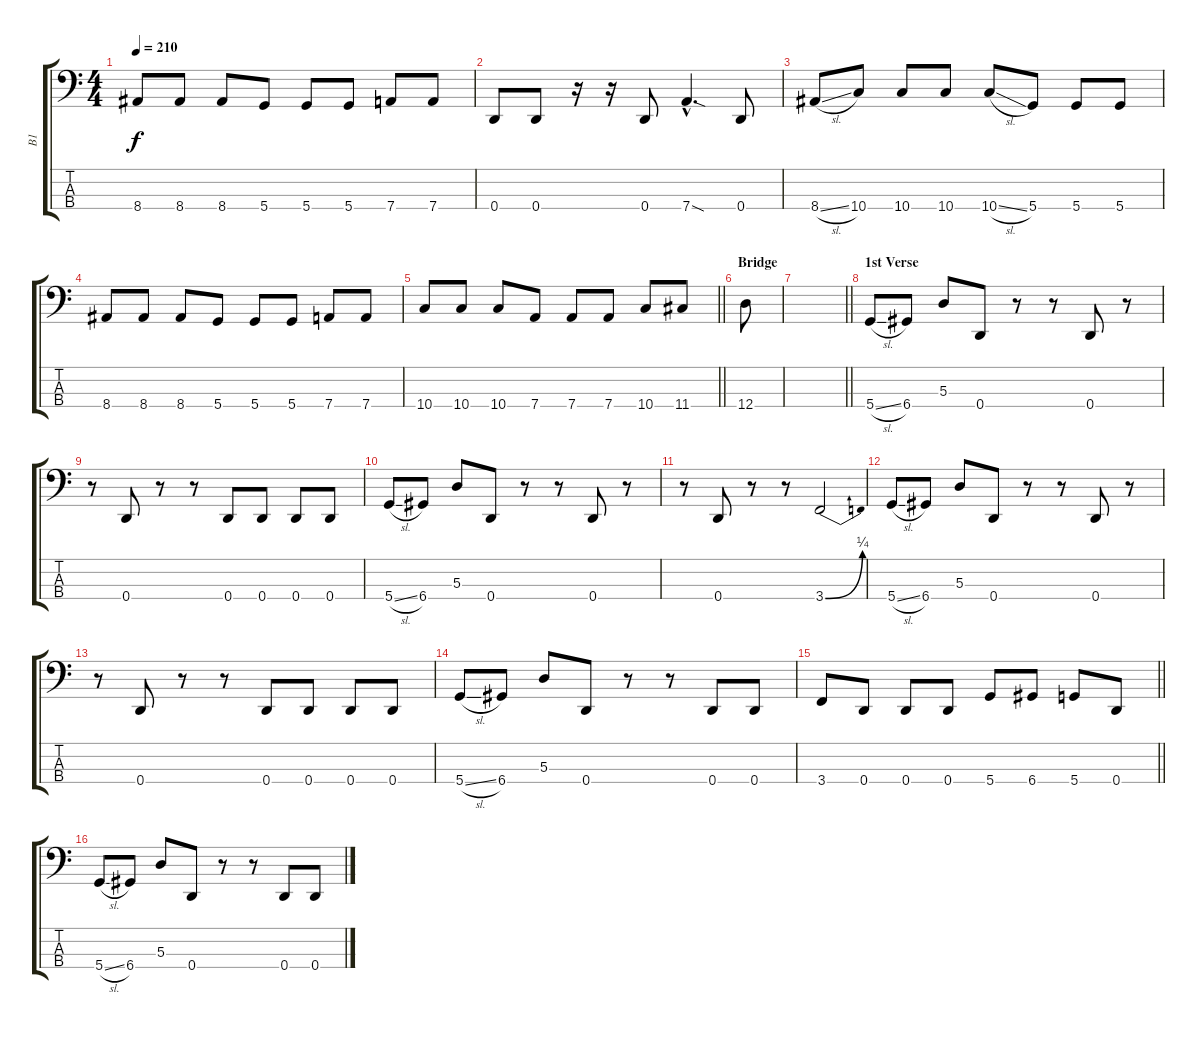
\track ("B1" "B1") {instrument slapbass2}
\staff {score tabs}
\tuning (G2 D2 A1 D1) {hide}
\ts (4 4)
\tempo 210
\clef f4
\ks c
8.4.8{dy f} 8.4.8 8.4.8 5.4.8 5.4.8 5.4.8 7.4.8 7.4.8 |
0.4.8 0.4.8 r.16 r.16 0.4.8 7.4{sod hac}.4{d} 0.4.8 |
8.4{sl}.8 10.4.8 10.4.8 10.4.8 10.4{sl}.8 5.4.8 5.4.8 5.4.8 |
8.4.8 8.4.8 8.4.8 5.4.8 5.4.8 5.4.8 7.4.8 7.4.8 |
\barLineRight lightlight
10.4.8 10.4.8 10.4.8 7.4.8 7.4.8 7.4.8 10.4.8 11.4.8 |
\section ("" "Bridge")
12.4.8 |
\barLineRight lightlight
|
\section ("" "1st Verse")
5.4{sl}.8 6.4.8 5.3.8 0.4.8 r.8 r.8 0.4.8 r.8 |
r.8 0.4.8 r.8 r.8 0.4.8 0.4.8 0.4.8 0.4.8 |
5.4{sl}.8 6.4.8 5.3.8 0.4.8 r.8 r.8 0.4.8 r.8 |
r.8 0.4.8 r.8 r.8 3.4{be (bend 0 0 60 1)}.2 |
5.4{sl}.8 6.4.8 5.3.8 0.4.8 r.8 r.8 0.4.8 r.8 |
r.8 0.4.8 r.8 r.8 0.4.8 0.4.8 0.4.8 0.4.8 |
5.4{sl}.8 6.4.8 5.3.8 0.4.8 r.8 r.8 0.4.8 0.4.8 |
\barLineRight lightlight
3.4.8 0.4.8 0.4.8 0.4.8 5.4.8 6.4.8 5.4.8 0.4.8 |
\section ("" "")
5.4{sl}.8 6.4.8 5.3.8 0.4.8 r.8 r.8 0.4.8 0.4.8
